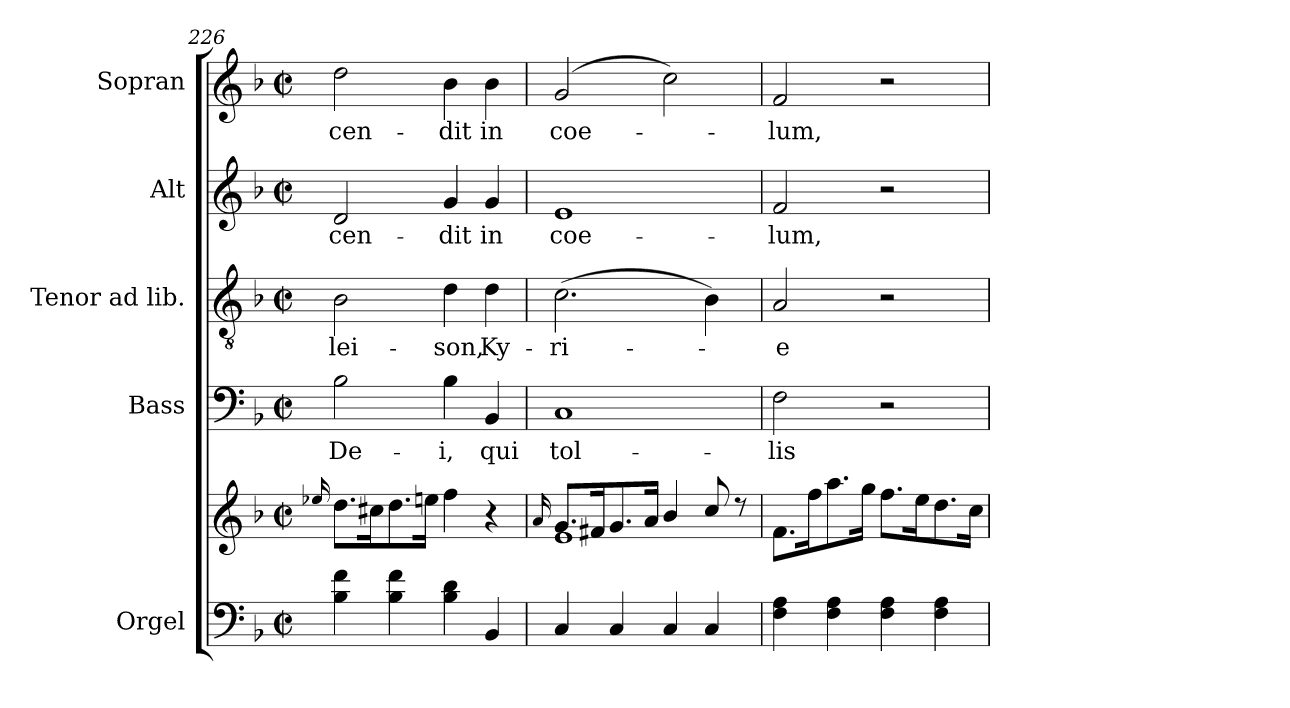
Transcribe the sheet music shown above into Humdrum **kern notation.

**kern	**kern	**kern	**text	**kern	**text	**kern	**text	**kern	**text
*part5	*part5	*part4	*part4	*part3	*part3	*part2	*part2	*part1	*part1
*staff6	*staff5	*staff4	*staff4	*staff3	*staff3	*staff2	*staff2	*staff1	*staff1
*I"Orgel	*	*I"Bass	*	*I"Tenor ad lib.	*	*I"Alt	*	*I"Sopran	*
*I'Org.	*	*I'B	*	*I'T	*	*I'A	*	*I'S	*
!!LO:LB:g=z
*clefF4	*clefG2	*clefF4	*	*clefGv2	*	*clefG2	*	*clefG2	*
*k[b-]	*k[b-]	*k[b-]	*	*k[b-]	*	*k[b-]	*	*k[b-]	*
*F:	*F:	*F:	*	*F:	*	*F:	*	*F:	*
*M2/2	*M2/2	*M2/2	*	*M2/2	*	*M2/2	*	*M2/2	*
*met(c|)	*met(c|)	*met(c|)	*	*met(c|)	*	*met(c|)	*	*met(c|)	*
=226	=226	=226	=226	=226	=226	=226	=226	=226	=226
.	16qqee-X/	.	.	.	.	.	.	.	.
!	!	!	!LO:LY:b	!	!LO:LY:b	!	!LO:LY:b	!	!LO:LY:b
4B-\ 4f\	8.dd\L	2B-\	De-	2B-\	-lei-	2d/	-cen-	2dd\	-cen-
.	16cc#X\k	.	.	.	.	.	.	.	.
4B-\ 4f\	8.dd\	.	.	.	.	.	.	.	.
.	16een\Jk	.	.	.	.	.	.	.	.
!	!	!	!LO:LY:b	!	!LO:LY:b	!	!LO:LY:b	!	!LO:LY:b
4B-\ 4d\	4ff\	4B-\	-i,	4d\	-son,	4g/	-dit	4b-\	-dit
!	!	!	!LO:LY:b	!	!LO:LY:b	!	!LO:LY:b	!	!LO:LY:b
4BB-/	4r	4BB-/	qui	4d\	Ky-	4g/	in	4b-\	in
=227	=227	=227	=227	=227	=227	=227	=227	=227	=227
.	16qqa/	.	.	.	.	.	.	.	.
*	*^	*	*	*	*	*	*	*	*
!	!	!	!	!LO:LY:b	!	!LO:LY:b	!	!LO:LY:b	!	!LO:LY:b
4C/	8.g/L	1e	1C	tol-	(>2.c\	-ri-	1e	coe-	(2g/	coe-
.	16f#X/k	.	.	.	.	.	.	.	.	.
4C/	8.g/	.	.	.	.	.	.	.	.	.
.	16a/Jk	.	.	.	.	.	.	.	.	.
4C/	4b-/	.	.	.	.	.	.	.	2cc\)	.
4C/	8cc/	.	.	.	4B-\)	.	.	.	.	.
.	8r	.	.	.	.	.	.	.	.	.
*	*v	*v	*	*	*	*	*	*	*	*
=228	=228	=228	=228	=228	=228	=228	=228	=228	=228
!	!	!	!LO:LY:b	!	!LO:LY:b	!	!LO:LY:b	!	!LO:LY:b
4F\ 4A\	8.f\L	2F\	-lis	2A/	-e	2f/	-lum,	2f/	-lum,
.	16ff\k	.	.	.	.	.	.	.	.
4F\ 4A\	8.aa\	.	.	.	.	.	.	.	.
.	16gg\Jk	.	.	.	.	.	.	.	.
4F\ 4A\	8.ff\L	2r	.	2r	.	2r	.	2r	.
.	16ee\k	.	.	.	.	.	.	.	.
4F\ 4A\	8.dd\	.	.	.	.	.	.	.	.
.	16cc\Jk	.	.	.	.	.	.	.	.
=	=	=	=	=	=	=	=	=	=
*-	*-	*-	*-	*-	*-	*-	*-	*-	*-
